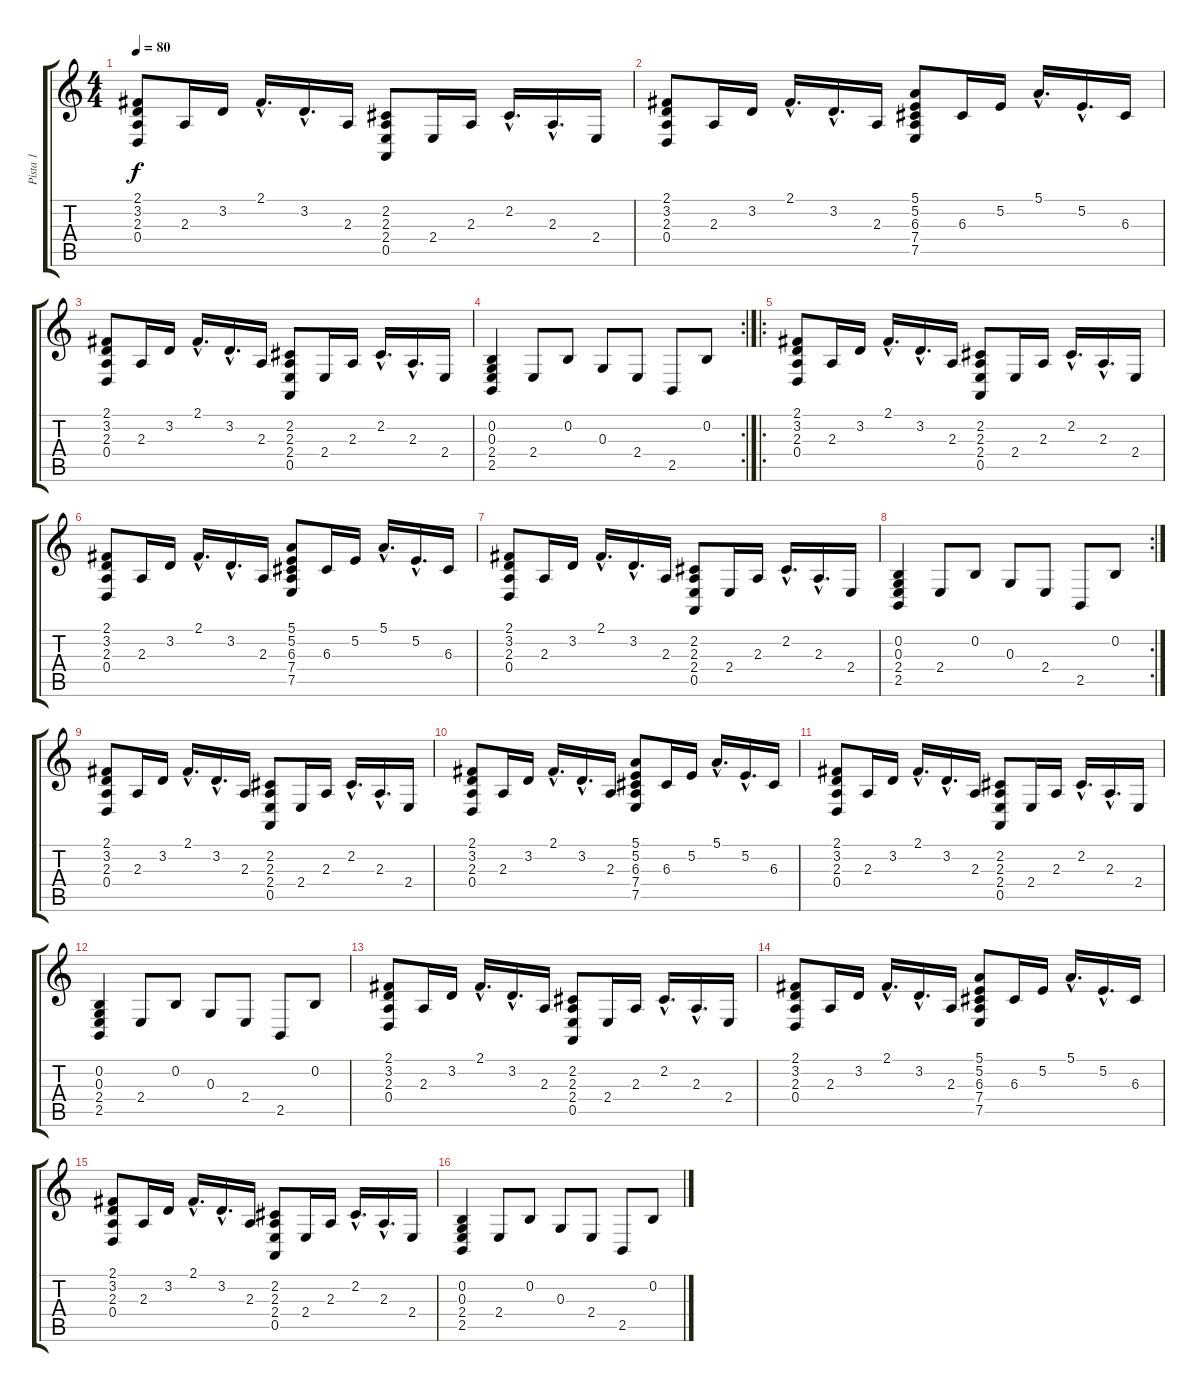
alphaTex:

\track ("Pista 1" "Pista 1") {instrument orchestralharp}
\staff {score tabs}
\tuning (E4 B3 G3 D3 A2 E2) {hide}
\ts (4 4)
\tempo 80
\clef g2
\ks c
(2.1 3.2 2.3 0.4).8{dy f instrument orchestralharp} 2.3.16 3.2.16 2.1{hac}.16{d} 3.2{hac}.16{d} 2.3.16 (2.2 2.3 2.4 0.5).8 2.4.16 2.3.16 2.2{hac}.16{d} 2.3{hac}.16{d} 2.4.16 |
(2.1 3.2 2.3 0.4).8 2.3.16 3.2.16 2.1{hac}.16{d} 3.2{hac}.16{d} 2.3.16 (5.1 5.2 6.3 7.4 7.5).8 6.3.16 5.2.16 5.1{hac}.16{d} 5.2{hac}.16{d} 6.3.16 |
(2.1 3.2 2.3 0.4).8 2.3.16 3.2.16 2.1{hac}.16{d} 3.2{hac}.16{d} 2.3.16 (2.2 2.3 2.4 0.5).8 2.4.16 2.3.16 2.2{hac}.16{d} 2.3{hac}.16{d} 2.4.16 |
\rc 2
(0.2 0.3 2.4 2.5).4 2.4.8 0.2.8 0.3.8 2.4.8 2.5.8 0.2.8 |
\ro
(2.1 3.2 2.3 0.4).8 2.3.16 3.2.16 2.1{hac}.16{d} 3.2{hac}.16{d} 2.3.16 (2.2 2.3 2.4 0.5).8 2.4.16 2.3.16 2.2{hac}.16{d} 2.3{hac}.16{d} 2.4.16 |
(2.1 3.2 2.3 0.4).8 2.3.16 3.2.16 2.1{hac}.16{d} 3.2{hac}.16{d} 2.3.16 (5.1 5.2 6.3 7.4 7.5).8 6.3.16 5.2.16 5.1{hac}.16{d} 5.2{hac}.16{d} 6.3.16 |
(2.1 3.2 2.3 0.4).8 2.3.16 3.2.16 2.1{hac}.16{d} 3.2{hac}.16{d} 2.3.16 (2.2 2.3 2.4 0.5).8 2.4.16 2.3.16 2.2{hac}.16{d} 2.3{hac}.16{d} 2.4.16 |
\rc 2
(0.2 0.3 2.4 2.5).4 2.4.8 0.2.8 0.3.8 2.4.8 2.5.8 0.2.8 |
(2.1 3.2 2.3 0.4).8 2.3.16 3.2.16 2.1{hac}.16{d} 3.2{hac}.16{d} 2.3.16 (2.2 2.3 2.4 0.5).8 2.4.16 2.3.16 2.2{hac}.16{d} 2.3{hac}.16{d} 2.4.16 |
(2.1 3.2 2.3 0.4).8 2.3.16 3.2.16 2.1{hac}.16{d} 3.2{hac}.16{d} 2.3.16 (5.1 5.2 6.3 7.4 7.5).8 6.3.16 5.2.16 5.1{hac}.16{d} 5.2{hac}.16{d} 6.3.16 |
(2.1 3.2 2.3 0.4).8 2.3.16 3.2.16 2.1{hac}.16{d} 3.2{hac}.16{d} 2.3.16 (2.2 2.3 2.4 0.5).8 2.4.16 2.3.16 2.2{hac}.16{d} 2.3{hac}.16{d} 2.4.16 |
(0.2 0.3 2.4 2.5).4 2.4.8 0.2.8 0.3.8 2.4.8 2.5.8 0.2.8 |
(2.1 3.2 2.3 0.4).8 2.3.16 3.2.16 2.1{hac}.16{d} 3.2{hac}.16{d} 2.3.16 (2.2 2.3 2.4 0.5).8 2.4.16 2.3.16 2.2{hac}.16{d} 2.3{hac}.16{d} 2.4.16 |
(2.1 3.2 2.3 0.4).8 2.3.16 3.2.16 2.1{hac}.16{d} 3.2{hac}.16{d} 2.3.16 (5.1 5.2 6.3 7.4 7.5).8 6.3.16 5.2.16 5.1{hac}.16{d} 5.2{hac}.16{d} 6.3.16 |
(2.1 3.2 2.3 0.4).8 2.3.16 3.2.16 2.1{hac}.16{d} 3.2{hac}.16{d} 2.3.16 (2.2 2.3 2.4 0.5).8 2.4.16 2.3.16 2.2{hac}.16{d} 2.3{hac}.16{d} 2.4.16 |
(0.2 0.3 2.4 2.5).4 2.4.8 0.2.8 0.3.8 2.4.8 2.5.8 0.2.8
